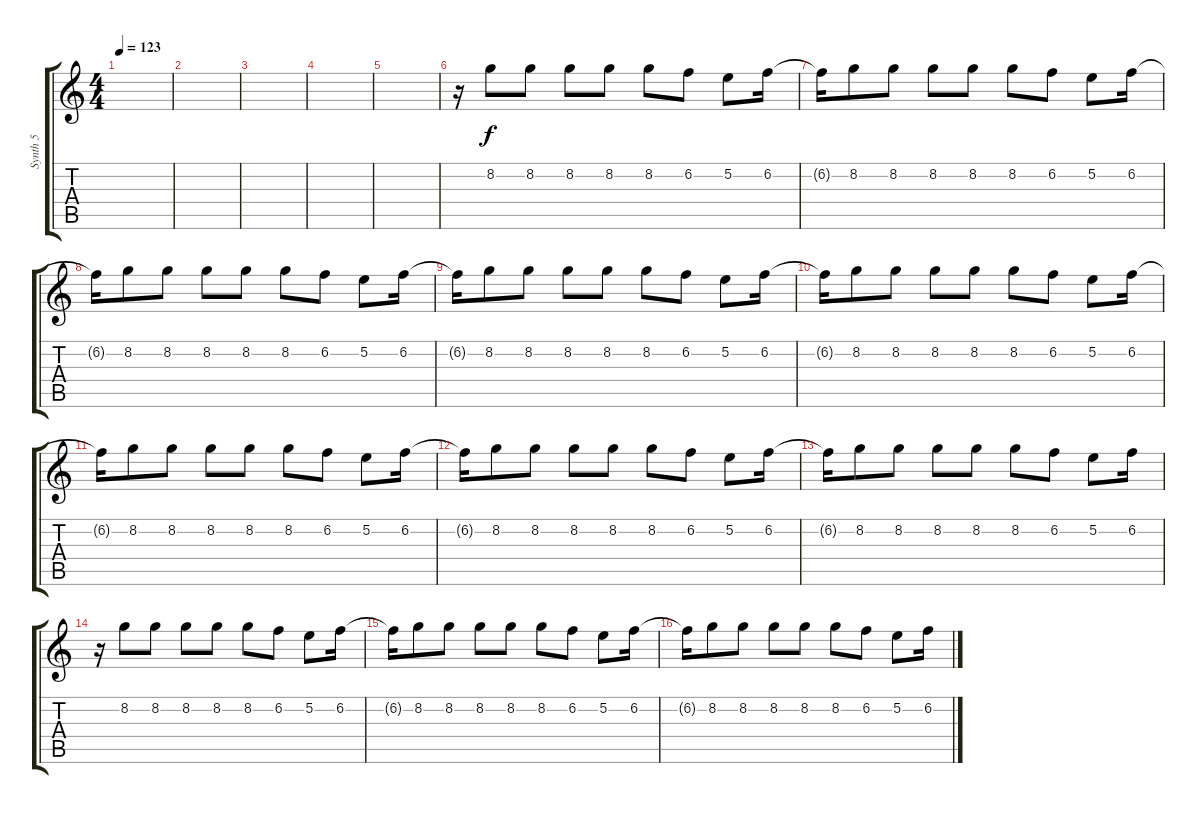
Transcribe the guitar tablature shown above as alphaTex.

\track ("Synth 5" "Synth 5") {instrument synthbass1}
\staff {score tabs}
\tuning (E4 B3 G3 D3 A2 E2) {hide}
\ts (4 4)
\tempo 123
\clef g2
\ks c
|
|
|
|
|
r.16 8.2.8 8.2.8 8.2.8 8.2.8 8.2.8 6.2.8 5.2.8 6.2.16 |
6.2{t}.16 8.2.8 8.2.8 8.2.8 8.2.8 8.2.8 6.2.8 5.2.8 6.2.16 |
6.2{t}.16 8.2.8 8.2.8 8.2.8 8.2.8 8.2.8 6.2.8 5.2.8 6.2.16 |
6.2{t}.16 8.2.8 8.2.8 8.2.8 8.2.8 8.2.8 6.2.8 5.2.8 6.2.16 |
6.2{t}.16 8.2.8 8.2.8 8.2.8 8.2.8 8.2.8 6.2.8 5.2.8 6.2.16 |
6.2{t}.16 8.2.8 8.2.8 8.2.8 8.2.8 8.2.8 6.2.8 5.2.8 6.2.16 |
6.2{t}.16 8.2.8 8.2.8 8.2.8 8.2.8 8.2.8 6.2.8 5.2.8 6.2.16 |
6.2{t}.16 8.2.8 8.2.8 8.2.8 8.2.8 8.2.8 6.2.8 5.2.8 6.2.16 |
r.16 8.2.8 8.2.8 8.2.8 8.2.8 8.2.8 6.2.8 5.2.8 6.2.16 |
6.2{t}.16 8.2.8 8.2.8 8.2.8 8.2.8 8.2.8 6.2.8 5.2.8 6.2.16 |
6.2{t}.16 8.2.8 8.2.8 8.2.8 8.2.8 8.2.8 6.2.8 5.2.8 6.2.16
